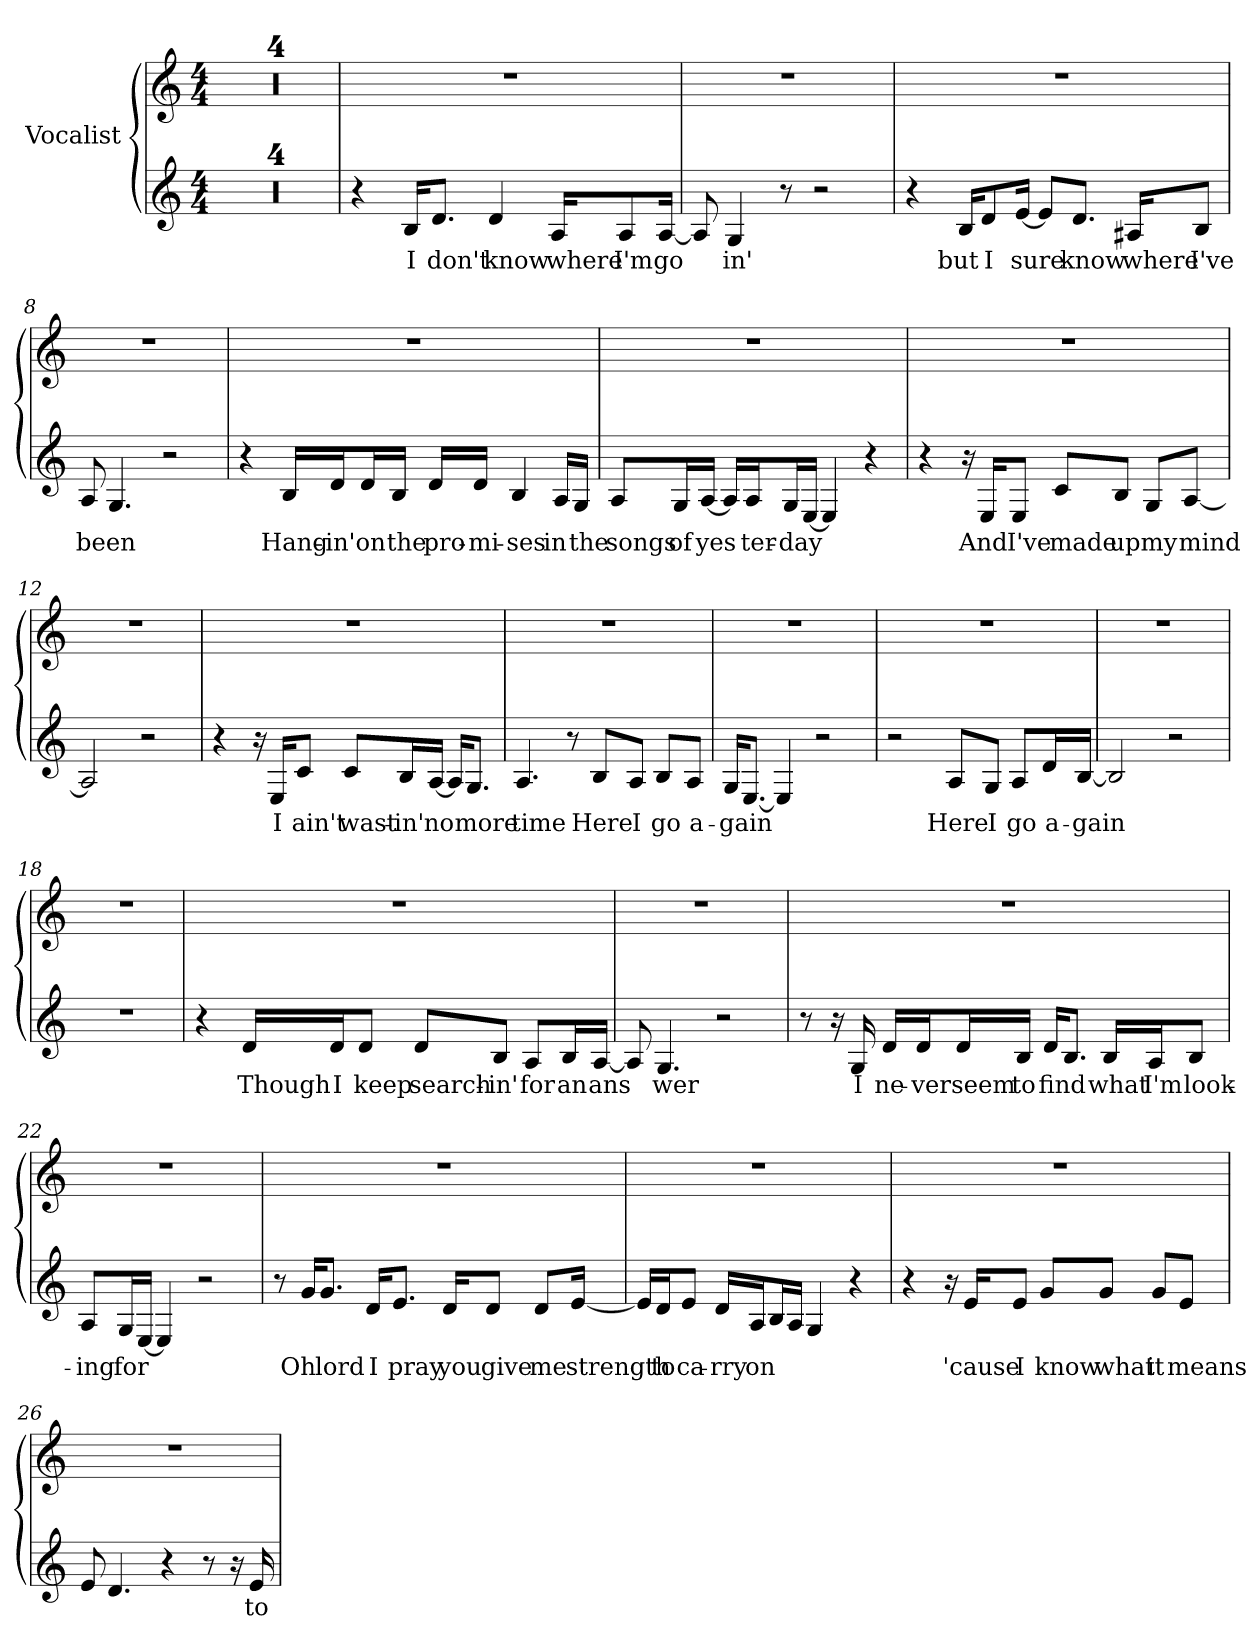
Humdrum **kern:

**kern	**text	**kern
*part1	*part1	*part1
*staff2	*staff2	*staff1
*I"Vocalist	*	*
*clefG2	*	*clefG2
*M4/4	*	*M4/4
=1	=1	=1
1r	.	1r
=2	=2	=2
1r	.	1r
=3	=3	=3
1r	.	1r
=4	=4	=4
1r	.	1r
=5	=5	=5
4r	.	1r
16B/KL	I	.
8.d/J	don't	.
4d	know	.
16A/KL	where	.
8A/	I'm	.
[16A/Jk	go-	.
=6	=6	=6
8A]	_	1r
4G	-in'	.
8r	.	.
2r	.	.
=7	=7	=7
4r	.	1r
16B/KL	but	.
8d/	I	.
[16e/Jk	sure	.
8e/L]	_	.
8.d/J	know	.
16A#X/KL	where	.
8B/J	I've	.
=8	=8	=8
8A	been	1r
4.G	_	.
2r	.	.
=9	=9	=9
4r	.	1r
16B/LL	Hang-	.
16d/J	-in'	.
16d/L	on	.
16B/JJ	the	.
16d/LL	pro-	.
16d/JJ	-mi-	.
4B	-ses	.
16A/LL	in	.
16G/JJ	the	.
=10	=10	=10
8A/L	songs	1r
16G/L	of	.
[16A/JJ	yes-	.
16A/LL]	_	.
16A/J	-ter-	.
16G/L	-day	.
[16E/JJ	_	.
4E]	_	.
4r	.	.
=11	=11	=11
4r	.	1r
16r	.	.
16E/KL	And	.
8E/J	I've	.
8c/L	made	.
8B/J	up	.
8G/L	my	.
[8A/J	mind	.
=12	=12	=12
2A]	_	1r
2r	.	.
=13	=13	=13
4r	.	1r
16r	.	.
16E/KL	I	.
8c/J	ain't	.
8c/L	wast-	.
16B/L	-in'	.
[16A/JJ	no	.
16A/KL]	_	.
8.G/J	more	.
=14	=14	=14
4.A	time	1r
8r	.	.
8B/L	Here	.
8A/J	I	.
8B/L	go	.
8A/J	a-	.
=15	=15	=15
16G/KL	-gain	1r
[8.E/J	_	.
4E]	_	.
2r	.	.
=16	=16	=16
2r	.	1r
8A/L	Here	.
8G/J	I	.
8A/L	go	.
16d/L	a-	.
[16B/JJ	-gain	.
=17	=17	=17
2B]	_	1r
2r	.	.
=18	=18	=18
1r	.	1r
=19	=19	=19
4r	.	1r
16d/LL	Though	.
16d/J	I	.
8d/J	keep	.
8d/L	search-	.
8B/J	-in'	.
8A/L	for	.
16B/L	an	.
[16A/JJ	ans-	.
=20	=20	=20
8A]	_	1r
4.G	-wer	.
2r	.	.
=21	=21	=21
8r	.	1r
16r	.	.
16G	I	.
16d/LL	ne-	.
16d/J	-ver	.
16d/L	seem	.
16B/JJ	to	.
16d/KL	find	.
8.B/J	_	.
16B/LL	what	.
16A/J	I'm	.
8B/J	look-	.
=22	=22	=22
8A/L	-ing	1r
16G/L	for	.
[16E/JJ	_	.
4E]	_	.
2r	.	.
=23	=23	=23
8r	.	1r
16g/KL	Oh	.
8.g/J	lord	.
16d/KL	I	.
8.e/J	pray	.
16d/KL	you	.
8d/J	give	.
8d/L	me	.
[16e/Jk	strength	.
=24	=24	=24
16e/LL]	_	1r
16d/J	to	.
8e/J	ca-	.
16d/LL	-rry	.
16A/J	on	.
16B/L	_	.
16A/JJ	_	.
4G	_	.
4r	.	.
=25	=25	=25
4r	.	1r
16r	.	.
16e/KL	'cause	.
8e/J	I	.
8g/L	know	.
8g/J	what	.
8g/L	it	.
8e/J	means	.
=26	=26	=26
8e	_	1r
4.d	_	.
4r	.	.
8r	.	.
16r	.	.
16e	to	.
=	=	=
*-	*-	*-
